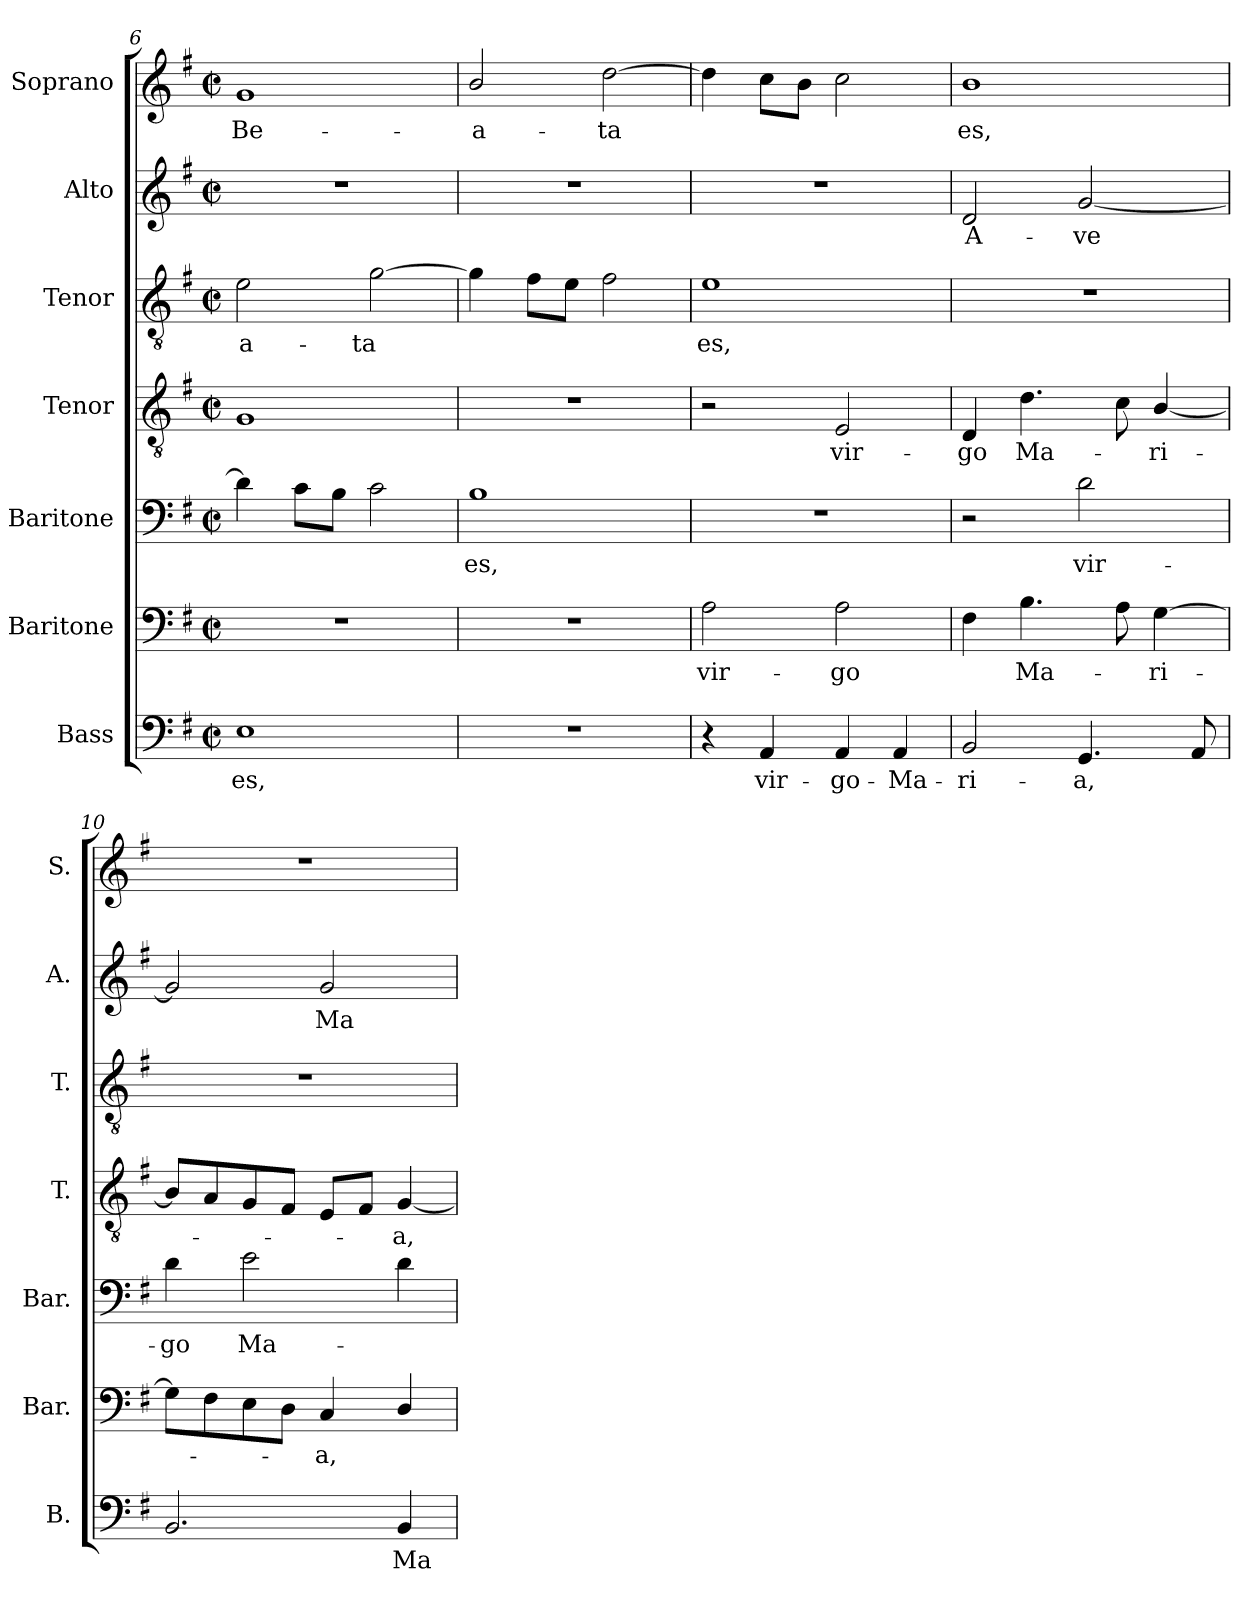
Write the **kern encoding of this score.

**kern	**text	**kern	**text	**kern	**text	**kern	**text	**kern	**text	**kern	**text	**kern	**text
*part7	*part7	*part6	*part6	*part5	*part5	*part4	*part4	*part3	*part3	*part2	*part2	*part1	*part1
*staff7	*staff7	*staff6	*staff6	*staff5	*staff5	*staff4	*staff4	*staff3	*staff3	*staff2	*staff2	*staff1	*staff1
*I"Bass	*	*I"Baritone	*	*I"Baritone	*	*I"Tenor	*	*I"Tenor	*	*I"Alto	*	*I"Soprano	*
*I'B.	*	*I'Bar.	*	*I'Bar.	*	*I'T.	*	*I'T.	*	*I'A.	*	*I'S.	*
*clefF4	*	*clefF4	*	*clefF4	*	*clefGv2	*	*clefGv2	*	*clefG2	*	*clefG2	*
*	*	*	*	*	*	*ITrd7c12	*	*ITrd7c12	*	*	*	*	*
*k[f#]	*	*k[f#]	*	*k[f#]	*	*k[f#]	*	*k[f#]	*	*k[f#]	*	*k[f#]	*
*G:	*	*G:	*	*G:	*	*G:	*	*G:	*	*G:	*	*G:	*
*M2/2	*	*M2/2	*	*M2/2	*	*M2/2	*	*M2/2	*	*M2/2	*	*M2/2	*
*met(c|)	*	*met(c|)	*	*met(c|)	*	*met(c|)	*	*met(c|)	*	*met(c|)	*	*met(c|)	*
=6	=6	=6	=6	=6	=6	=6	=6	=6	=6	=6	=6	=6	=6
!	!LO:LY:b:color=#000000	!	!	!	!	!	!	!	!	!	!	!	!
!	!	!	!	!	!	!	!	!	!LO:LY:b:color=#000000	!	!	!	!
!	!	!	!	!	!	!	!	!	!	!	!	!	!LO:LY:b:color=#000000
1Ei	es,	1r	.	4di\]	.	1GGi	.	2Ei\	-a-	1r	.	1gi	Be-
.	.	.	.	8ci\L	.	.	.	.	.	.	.	.	.
.	.	.	.	8Bi\J	.	.	.	.	.	.	.	.	.
!	!	!	!	!	!	!	!	!	!LO:LY:b:color=#000000	!	!	!	!
.	.	.	.	2ci\	.	.	.	[2Gi\	-ta	.	.	.	.
=7	=7	=7	=7	=7	=7	=7	=7	=7	=7	=7	=7	=7	=7
!	!	!	!	!	!LO:LY:b:color=#000000	!	!	!	!	!	!	!	!
!	!	!	!	!	!	!	!	!	!	!	!	!	!LO:LY:b:color=#000000
1r	.	1r	.	1Bi	es,	1r	.	4Gi\]	.	1r	.	2bi/	-a-
.	.	.	.	.	.	.	.	8F#i\L	.	.	.	.	.
.	.	.	.	.	.	.	.	8Ei\J	.	.	.	.	.
!	!	!	!	!	!	!	!	!	!	!	!	!	!LO:LY:b:color=#000000
.	.	.	.	.	.	.	.	2F#i\	.	.	.	[2ddi\	-ta
!!LO:LB:g=z
=8	=8	=8	=8	=8	=8	=8	=8	=8	=8	=8	=8	=8	=8
!	!	!	!LO:LY:b:color=#000000	!	!	!	!	!	!	!	!	!	!
!	!	!	!	!	!	!	!	!	!LO:LY:b:color=#000000	!	!	!	!
4r	.	2Ai\	vir-	1r	.	2r	.	1Ei	es,	1r	.	4ddi\]	.
!	!LO:LY:b:color=#000000	!	!	!	!	!	!	!	!	!	!	!	!
4AAi/	vir-	.	.	.	.	.	.	.	.	.	.	8cci\L	.
.	.	.	.	.	.	.	.	.	.	.	.	8bi\J	.
!	!LO:LY:b:color=#000000	!	!	!	!	!	!	!	!	!	!	!	!
!	!	!	!LO:LY:b:color=#000000	!	!	!	!	!	!	!	!	!	!
!	!	!	!	!	!	!	!LO:LY:b:color=#000000	!	!	!	!	!	!
4AAi/	-go-	2Ai\	-go	.	.	2EEi/	vir-	.	.	.	.	2cci\	.
!	!LO:LY:b:color=#000000	!	!	!	!	!	!	!	!	!	!	!	!
4AAi/	-Ma-	.	.	.	.	.	.	.	.	.	.	.	.
=9	=9	=9	=9	=9	=9	=9	=9	=9	=9	=9	=9	=9	=9
!	!LO:LY:b:color=#000000	!	!	!	!	!	!	!	!	!	!	!	!
!	!	!	!	!	!	!	!LO:LY:b:color=#000000	!	!	!	!	!	!
!	!	!	!	!	!	!	!	!	!	!	!LO:LY:b:color=#000000	!	!
!	!	!	!	!	!	!	!	!	!	!	!	!	!LO:LY:b:color=#000000
2BBi/	-ri-	4F#i\	.	2r	.	4DDi/	-go	1r	.	2di/	A-	1bi	es,
!	!	!	!LO:LY:b:color=#000000	!	!	!	!	!	!	!	!	!	!
!	!	!	!	!	!	!	!LO:LY:b:color=#000000	!	!	!	!	!	!
.	.	4.Bi\	Ma-	.	.	4.Di\	Ma-	.	.	.	.	.	.
!	!LO:LY:b:color=#000000	!	!	!	!	!	!	!	!	!	!	!	!
!	!	!	!	!	!LO:LY:b:color=#000000	!	!	!	!	!	!	!	!
!	!	!	!	!	!	!	!	!	!	!	!LO:LY:b:color=#000000	!	!
4.GGi/	-a,	.	.	2di\	vir-	.	.	.	.	[2gi/	-ve	.	.
.	.	8Ai\	.	.	.	8Ci\	.	.	.	.	.	.	.
!	!	!	!LO:LY:b:color=#000000	!	!	!	!	!	!	!	!	!	!
!	!	!	!	!	!	!	!LO:LY:b:color=#000000	!	!	!	!	!	!
.	.	[4Gi\	-ri-	.	.	[4BBi/	-ri-	.	.	.	.	.	.
8AAi/	.	.	.	.	.	.	.	.	.	.	.	.	.
=10	=10	=10	=10	=10	=10	=10	=10	=10	=10	=10	=10	=10	=10
!	!	!	!	!	!LO:LY:b:color=#000000	!	!	!	!	!	!	!	!
2.BBi/	.	8Gi\L]	.	4di\	-go	8BBi/L]	.	1r	.	2gi/]	.	1r	.
.	.	8F#i\	.	.	.	8AAi/	.	.	.	.	.	.	.
!	!	!	!	!	!LO:LY:b:color=#000000	!	!	!	!	!	!	!	!
.	.	8Ei\	.	2ei\	Ma-	8GGi/	.	.	.	.	.	.	.
.	.	8Di\J	.	.	.	8FF#i/J	.	.	.	.	.	.	.
!	!	!	!LO:LY:b:color=#000000	!	!	!	!	!	!	!	!	!	!
!	!	!	!	!	!	!	!	!	!	!	!LO:LY:b:color=#000000	!	!
.	.	4Ci/	-a,	.	.	8EEi/L	.	.	.	2gi/	Ma-	.	.
.	.	.	.	.	.	8FF#i/J	.	.	.	.	.	.	.
!	!LO:LY:b:color=#000000	!	!	!	!	!	!	!	!	!	!	!	!
!	!	!	!	!	!	!	!LO:LY:b:color=#000000	!	!	!	!	!	!
4BBi/	Ma-	4Di/	.	4di\	.	[4GGi/	-a,	.	.	.	.	.	.
=	=	=	=	=	=	=	=	=	=	=	=	=	=
*-	*-	*-	*-	*-	*-	*-	*-	*-	*-	*-	*-	*-	*-
